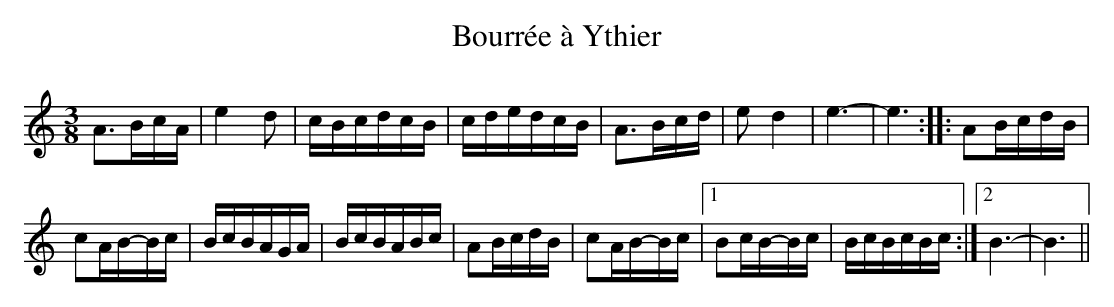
X:1
T:Bourrée à Ythier
M:3/8
L:1/16
K:C
A3BcA|e4d2|cBcdcB|cdedcB|\
A3Bcd|e2d4|e6-|e6::A2BcdB|
c2AB-Bc|BcBAGA|BcBABc|\
A2BcdB|c2AB-Bc|1B2cB-Bc|BcBcBc:|2 B6-|B6||
